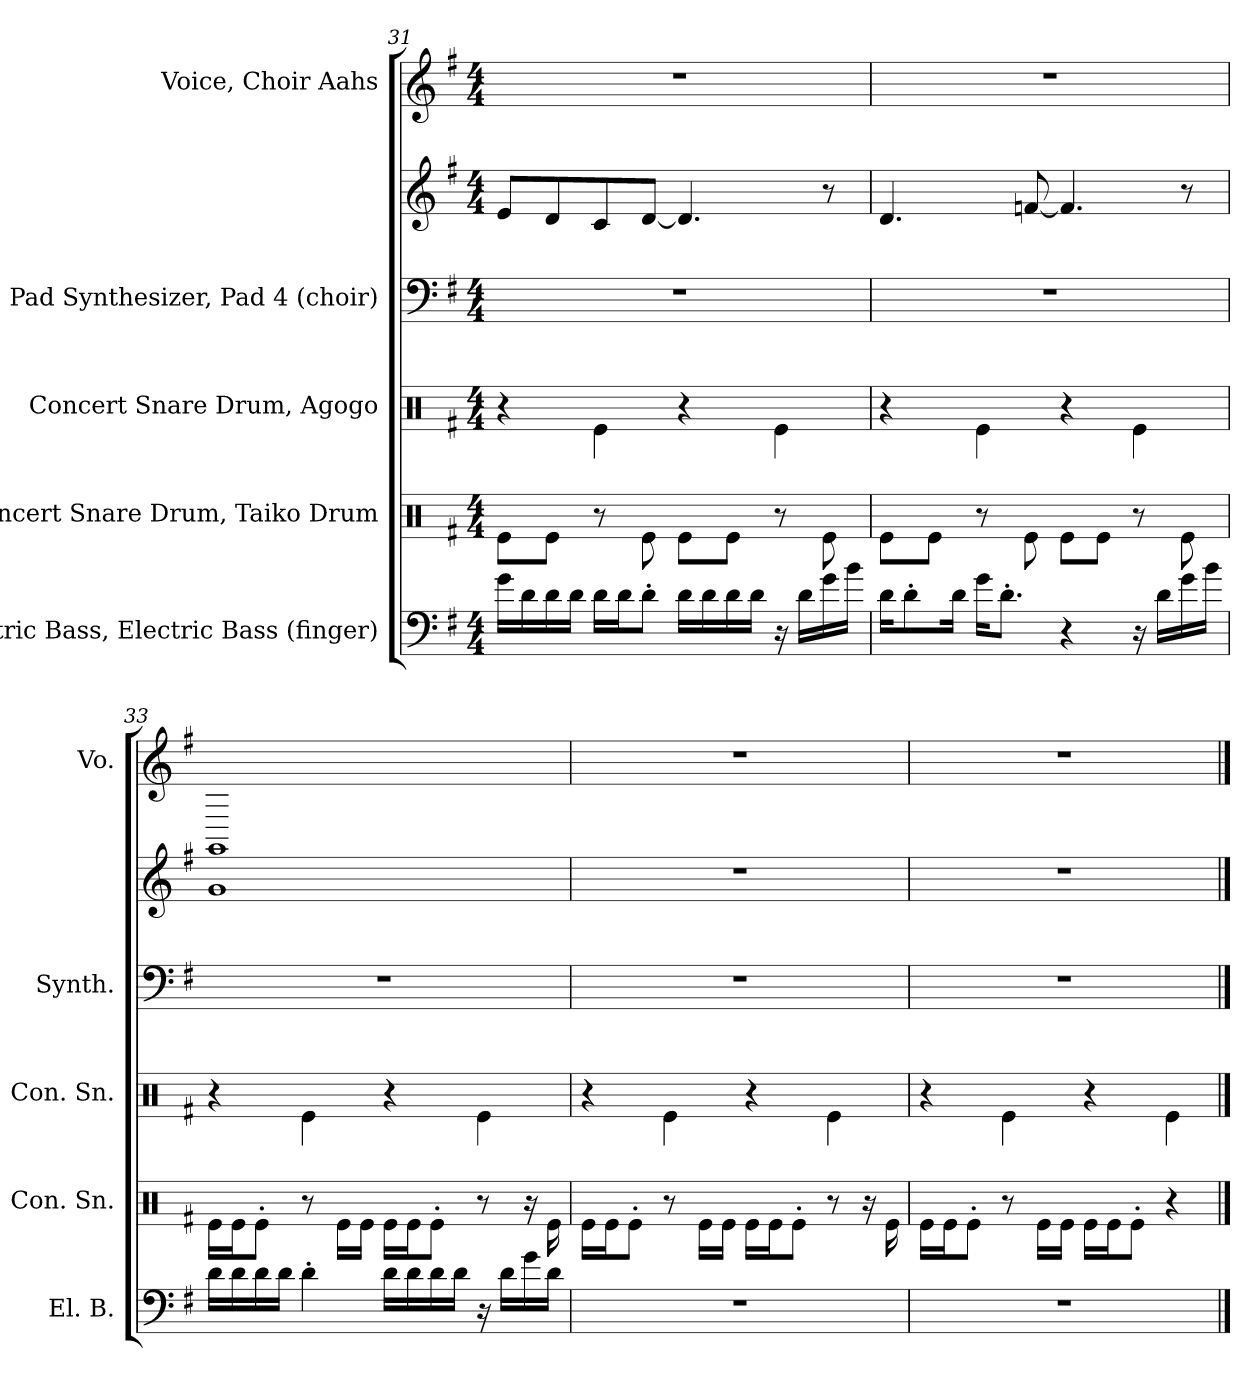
**kern	**kern	**kern	**kern	**kern	**kern
*part5	*part4	*part3	*part2	*part2	*part1
*staff6	*staff5	*staff4	*staff3	*staff2	*staff1
*I"Electric Bass, Electric Bass (finger)	*I"Concert Snare Drum, Taiko Drum	*I"Concert Snare Drum, Agogo	*I"Pad Synthesizer, Pad 4 (choir)	*	*I"Voice, Choir Aahs
*I'El. B.	*I'Con. Sn.	*I'Con. Sn.	*I'Synth.	*	*I'Vo.
*clefF4	*clefX	*clefX	*clefF4	*clefG2	*clefG2
*ITrd7c12	*	*	*	*	*
*k[f#]	*k[f#]	*k[f#]	*k[f#]	*k[f#]	*k[f#]
*M4/4	*M4/4	*M4/4	*M4/4	*M4/4	*M4/4
=31	=31	=31	=31	=31	=31
16G\LL	8Re\L	4r	1r	8e/L	1r
16D\	.	.	.	.	.
16D\	8Re\J	.	.	8d/	.
16D\JJ	.	.	.	.	.
16D\LL	8r	4Re\	.	8c/	.
16D\J	.	.	.	.	.
8D'\J	8Re\	.	.	[8d/J	.
16D\LL	8Re\L	4r	.	4.d/]	.
16D\	.	.	.	.	.
16D\	8Re\J	.	.	.	.
16D\JJ	.	.	.	.	.
16r	8r	4Re\	.	.	.
16D\LL	.	.	.	.	.
16G\	8Re\	.	.	8r	.
16B\JJ	.	.	.	.	.
!!LO:LB:g=z
=32	=32	=32	=32	=32	=32
16D\KL	8Re\L	4r	1r	4.d/	1r
8D'\	.	.	.	.	.
.	8Re\J	.	.	.	.
16D\Jk	.	.	.	.	.
16G\KL	8r	4Re\	.	.	.
8.D'\J	.	.	.	.	.
.	8Re\	.	.	[8fn/	.
4r	8Re\L	4r	.	4.f/]	.
.	8Re\J	.	.	.	.
16r	8r	4Re\	.	.	.
16D\LL	.	.	.	.	.
16G\	8Re\	.	.	8r	.
16B\JJ	.	.	.	.	.
=33	=33	=33	=33	=33	=33
16D\LL	16Re\LL	4r	1r	1g	1GG
16D\	16Re\J	.	.	.	.
16D\	8Re'\J	.	.	.	.
16D\JJ	.	.	.	.	.
4D'\	8r	4Re\	.	.	.
.	16Re\LL	.	.	.	.
.	16Re\JJ	.	.	.	.
16D\LL	16Re\LL	4r	.	.	.
16D\	16Re\J	.	.	.	.
16D\	8Re'\J	.	.	.	.
16D\JJ	.	.	.	.	.
16r	8r	4Re\	.	.	.
16D\LL	.	.	.	.	.
16G\	16r	.	.	.	.
16D\JJ	16Re\	.	.	.	.
!!LO:PB:g=z
=34	=34	=34	=34	=34	=34
1r	16Re\LL	4r	1r	1r	1r
.	16Re\J	.	.	.	.
.	8Re'\J	.	.	.	.
.	8r	4Re\	.	.	.
.	16Re\LL	.	.	.	.
.	16Re\JJ	.	.	.	.
.	16Re\LL	4r	.	.	.
.	16Re\J	.	.	.	.
.	8Re'\J	.	.	.	.
.	8r	4Re\	.	.	.
.	16r	.	.	.	.
.	16Re\	.	.	.	.
=35	=35	=35	=35	=35	=35
1r	16Re\LL	4r	1r	1r	1r
.	16Re\J	.	.	.	.
.	8Re'\J	.	.	.	.
.	8r	4Re\	.	.	.
.	16Re\LL	.	.	.	.
.	16Re\JJ	.	.	.	.
.	16Re\LL	4r	.	.	.
.	16Re\J	.	.	.	.
.	8Re'\J	.	.	.	.
.	4r	4Re\	.	.	.
==	==	==	==	==	==
*-	*-	*-	*-	*-	*-
